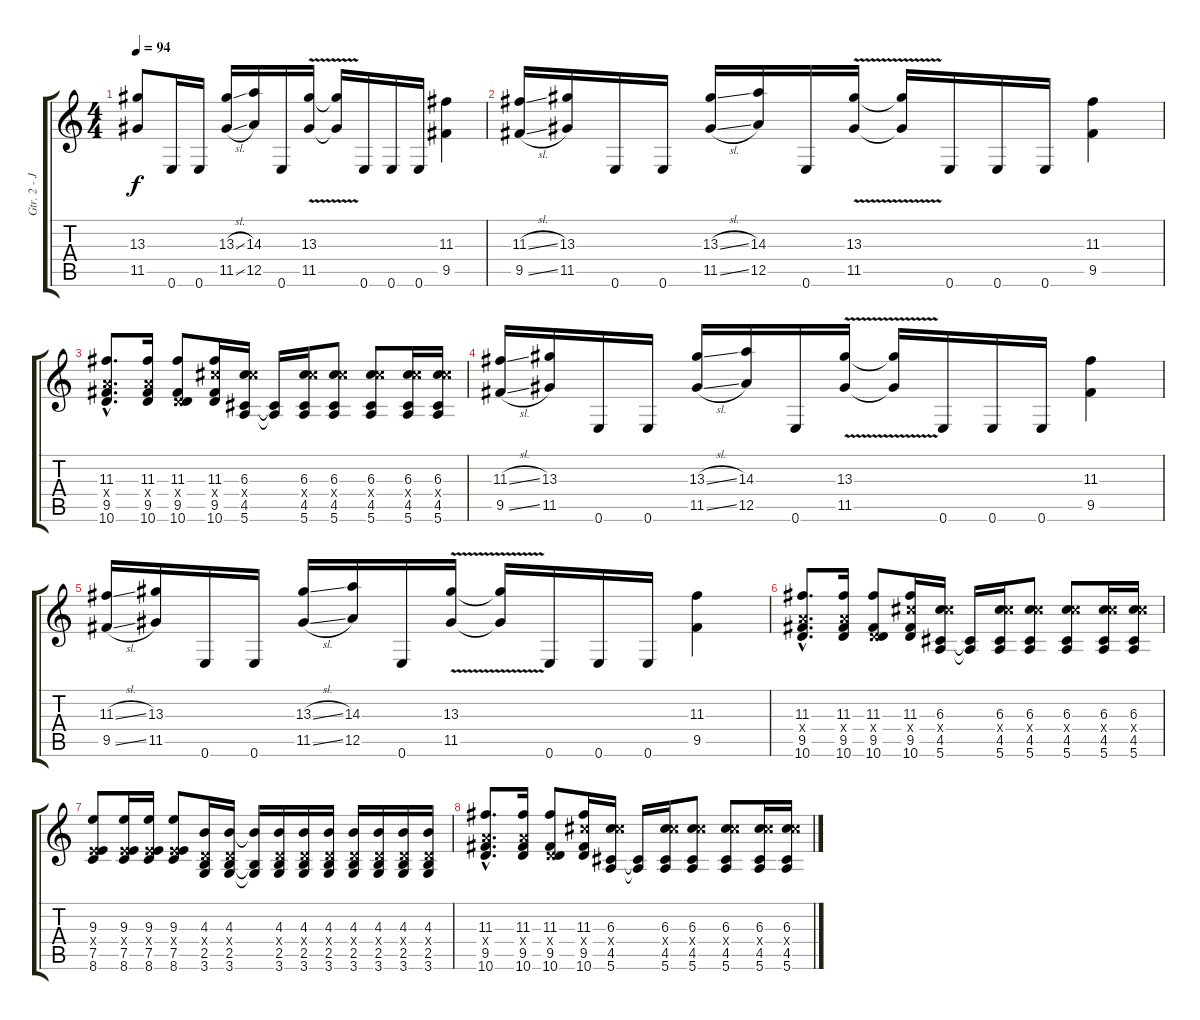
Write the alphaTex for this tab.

\track ("Gtr. 2 - James" "Gtr. 2 - J") {instrument distortionguitar}
\staff {score tabs}
\tuning (E4 B3 G3 D3 A2 E2) {hide}
\ts (4 4)
\tempo 94
\clef g2
\ks c
(13.3 11.5).8{dy f} 0.6.16 0.6.16 (13.3{sl} 11.5{sl}).16 (14.3 12.5).16 0.6.16 (13.3{v} 11.5{v}).16 (13.3{t} 11.5{t}).16 0.6.16 0.6.16 0.6.16 (11.3 9.5).4 |
(11.3{sl} 9.5{sl}).16 (13.3 11.5).16 0.6.16 0.6.16 (13.3{sl} 11.5{sl}).16 (14.3 12.5).16 0.6.16 (13.3{v} 11.5{v}).16 (13.3{t} 11.5{t}).16 0.6.16 0.6.16 0.6.16 (11.3 9.5).4 |
(11.3{hac} 7.4{hac x} 9.5{hac} 10.6{hac}).8{d} (11.3 7.4{x} 9.5 10.6).16 (11.3 0.4{x} 9.5 10.6).8 (11.3 11.4{x} 9.5 10.6).16 (6.3 11.4{x} 4.5 5.6).16 (4.5{t} 5.6{t}).16 (6.3 11.4{x} 4.5 5.6).16 (6.3 11.4{x} 4.5 5.6).8 (6.3 11.4{x} 4.5 5.6).8 (6.3 11.4{x} 4.5 5.6).16 (6.3 11.4{x} 4.5 5.6).16 |
(11.3{sl} 9.5{sl}).16 (13.3 11.5).16 0.6.16 0.6.16 (13.3{sl} 11.5{sl}).16 (14.3 12.5).16 0.6.16 (13.3{v} 11.5{v}).16 (13.3{t} 11.5{t}).16 0.6.16 0.6.16 0.6.16 (11.3 9.5).4 |
(11.3{sl} 9.5{sl}).16 (13.3 11.5).16 0.6.16 0.6.16 (13.3{sl} 11.5{sl}).16 (14.3 12.5).16 0.6.16 (13.3{v} 11.5{v}).16 (13.3{t} 11.5{t}).16 0.6.16 0.6.16 0.6.16 (11.3 9.5).4 |
(11.3{hac} 7.4{hac x} 9.5{hac} 10.6{hac}).8{d} (11.3 7.4{x} 9.5 10.6).16 (11.3 0.4{x} 9.5 10.6).8 (11.3 11.4{x} 9.5 10.6).16 (6.3 11.4{x} 4.5 5.6).16 (4.5{t} 5.6{t}).16 (6.3 11.4{x} 4.5 5.6).16 (6.3 11.4{x} 4.5 5.6).8 (6.3 11.4{x} 4.5 5.6).8 (6.3 11.4{x} 4.5 5.6).16 (6.3 11.4{x} 4.5 5.6).16 |
(9.3 2.4{x} 7.5 8.6).8 (9.3 2.4{x} 7.5 8.6).16 (9.3 2.4{x} 7.5 8.6).16 (9.3 2.4{x} 7.5 8.6).8 (4.3 0.4{x} 2.5 3.6).16 (4.3 0.4{x} 2.5 3.6).16 (4.3{t} 2.5{t} 3.6{t}).16 (4.3 0.4{x} 2.5 3.6).16 (4.3 0.4{x} 2.5 3.6).16 (4.3 0.4{x} 2.5 3.6).16 (4.3 0.4{x} 2.5 3.6).16 (4.3 0.4{x} 2.5 3.6).16 (4.3 0.4{x} 2.5 3.6).16 (4.3 0.4{x} 2.5 3.6).16 |
(11.3{hac} 7.4{hac x} 9.5{hac} 10.6{hac}).8{d} (11.3 7.4{x} 9.5 10.6).16 (11.3 0.4{x} 9.5 10.6).8 (11.3 11.4{x} 9.5 10.6).16 (6.3 11.4{x} 4.5 5.6).16 (4.5{t} 5.6{t}).16 (6.3 11.4{x} 4.5 5.6).16 (6.3 11.4{x} 4.5 5.6).8 (6.3 11.4{x} 4.5 5.6).8 (6.3 11.4{x} 4.5 5.6).16 (6.3 11.4{x} 4.5 5.6).16
